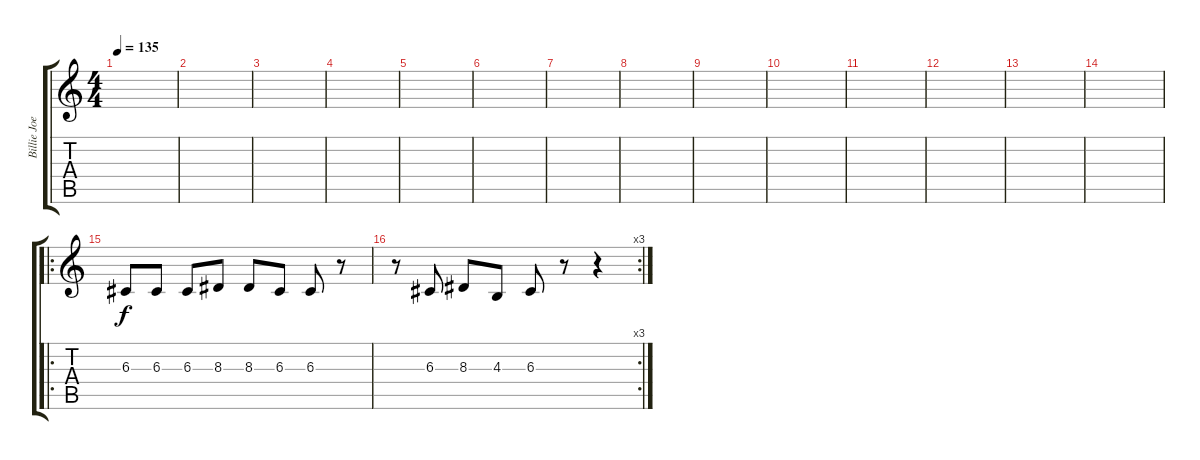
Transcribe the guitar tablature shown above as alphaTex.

\track ("Billie Joe" "Billie Joe") {instrument trumpet}
\staff {score tabs}
\tuning (E4 B3 G3 D3 A2 E2) {hide}
\ts (4 4)
\tempo 135
\clef g2
\ks c
|
|
|
|
|
|
|
|
|
|
|
|
|
|
\ro
6.3.8 6.3.8 6.3.8 8.3.8 8.3.8 6.3.8 6.3.8 r.8 |
\rc 3
r.8 6.3.8 8.3.8 4.3.8 6.3.8 r.8 r.4
